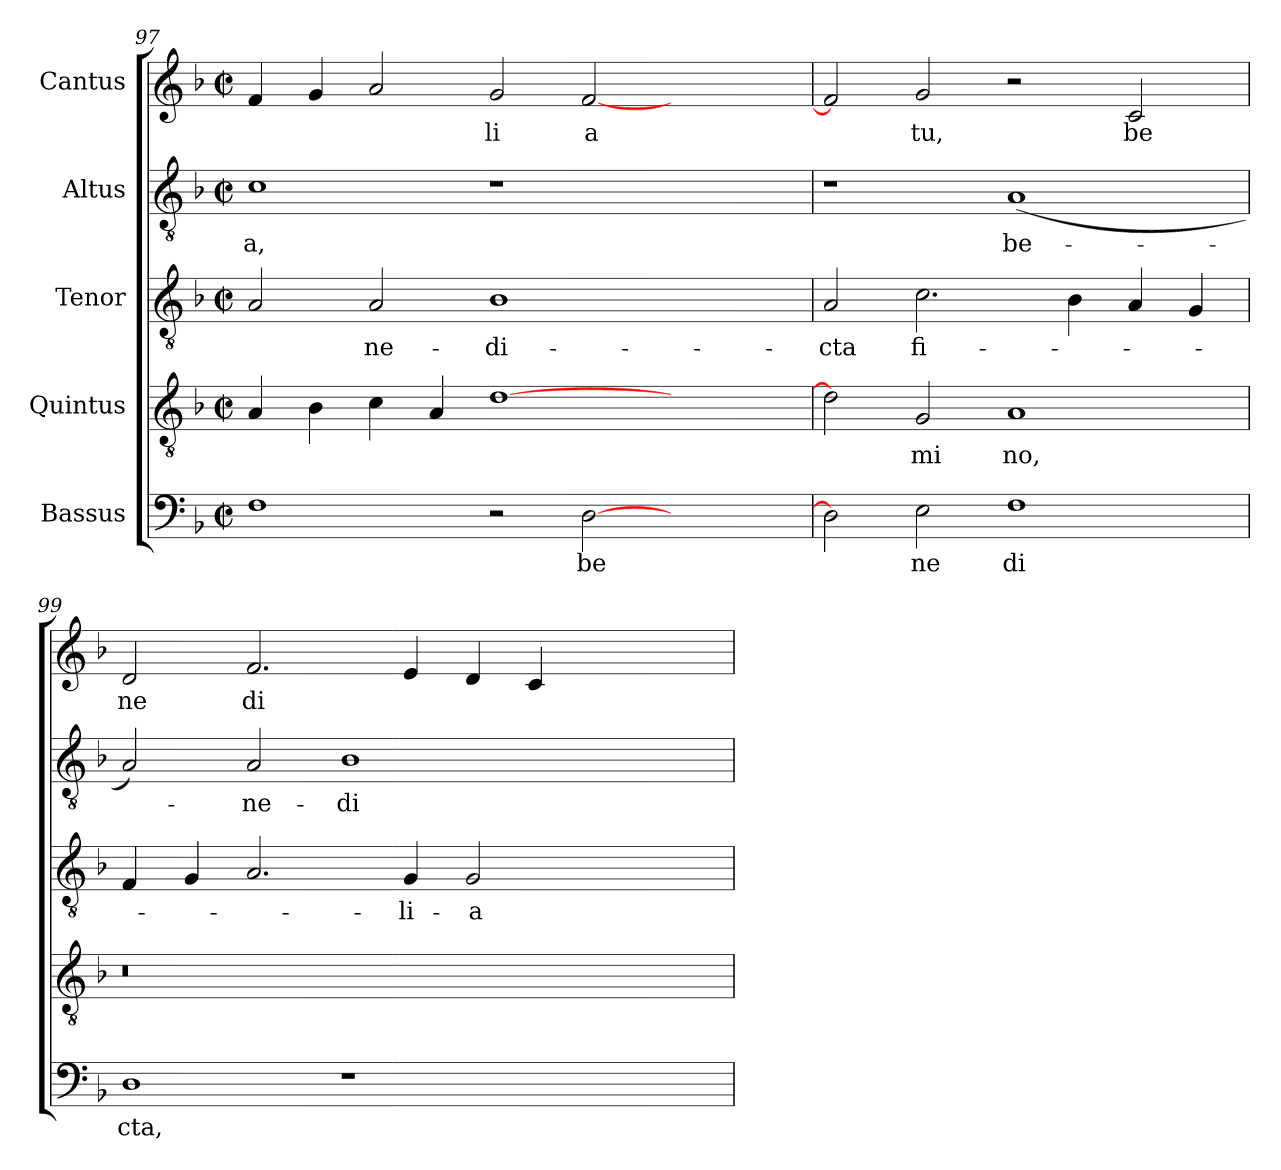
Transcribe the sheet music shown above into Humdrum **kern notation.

**kern	**text	**kern	**text	**kern	**text	**kern	**text	**kern	**text
*part5	*part5	*part4	*part4	*part3	*part3	*part2	*part2	*part1	*part1
*staff5	*staff5	*staff4	*staff4	*staff3	*staff3	*staff2	*staff2	*staff1	*staff1
*I"Bassus	*	*I"Quintus	*	*I"Tenor	*	*I"Altus	*	*I"Cantus	*
*clefF4	*	*clefGv2	*	*clefGv2	*	*clefGv2	*	*clefG2	*
*k[b-]	*	*k[b-]	*	*k[b-]	*	*k[b-]	*	*k[b-]	*
*F:	*	*F:	*	*F:	*	*F:	*	*F:	*
*M2/2	*	*M2/2	*	*M2/2	*	*M2/2	*	*M2/2	*
*met(c|)	*	*met(c|)	*	*met(c|)	*	*met(c|)	*	*met(c|)	*
=97	=97	=97	=97	=97	=97	=97	=97	=97	=97
!	!	!	!	!	!	!	!LO:LY:b:cj	!	!
1F	.	4A/	.	2A/	.	1c	-a,	4f/	.
.	.	4B-\	.	.	.	.	.	4g/	.
!	!	!	!	!	!LO:LY:b:cj	!	!	!	!
.	.	4c\	.	2A/	-ne-	.	.	2a/	.
.	.	4A/	.	.	.	.	.	.	.
!	!	!	!	!	!LO:LY:b:cj	!LO:N:vis=1	!	!	!LO:LY:b:cj
2r	.	[>1d	.	1B-	-di-	0r	.	2g/	li
!	!LO:LY:b:cj	!	!	!	!	!	!	!	!LO:LY:b:cj
[>2D\	be	.	.	.	.	.	.	[<2f/	a
1ryy	.	1ryy	.	1ryy	.	.	.	1ryy	.
=98	=98	=98	=98	=98	=98	=98	=98	=98	=98
!	!	!	!	!	!LO:LY:b:cj	!	!	!	!
2D\]	.	2d\]	.	2A/	-cta	1r	.	2f/]	.
!	!LO:LY:b:cj	!	!LO:LY:b:cj	!	!LO:LY:b:cj	!	!	!	!LO:LY:b:cj
2E\	ne	2G/	mi	2.c\	fi-	.	.	2g/	tu,
!	!LO:LY:b:cj	!	!LO:LY:b:cj	!	!	!	!LO:LY:b:cj	!	!
1F	di	1A	no,	.	.	(<1A	be-	2r	.
.	.	.	.	4B-\	.	.	.	.	.
!	!	!	!	!	!	!	!	!	!LO:LY:b:cj
.	.	.	.	4A/	.	.	.	2c/	be
.	.	.	.	4G/	.	.	.	.	.
=99	=99	=99	=99	=99	=99	=99	=99	=99	=99
!	!LO:LY:b:cj	!	!	!	!	!	!	!	!LO:LY:b:cj
1D	cta,	0r	.	4F/	.	2A/)	.	2d/	ne
.	.	.	.	4G/	.	.	.	.	.
!	!	!	!	!	!	!	!LO:LY:b:cj	!	!LO:LY:b:cj
.	.	.	.	2.A/	.	2A/	-ne-	2.f/	di
!LO:N:vis=1	!	!	!	!	!	!	!LO:LY:b:cj	!	!
0r	.	.	.	.	.	1B-	-di-	.	.
!	!	!	!	!	!LO:LY:b:cj	!	!	!	!
.	.	.	.	4G/	-li-	.	.	4e/	.
!	!	!	!	!	!LO:LY:b:cj	!	!	!	!
.	.	.	.	2G/	-a	.	.	4d/	.
.	.	.	.	.	.	.	.	4c/	.
.	.	1ryy	.	1ryy	.	1ryy	.	1ryy	.
=	=	=	=	=	=	=	=	=	=
*-	*-	*-	*-	*-	*-	*-	*-	*-	*-
